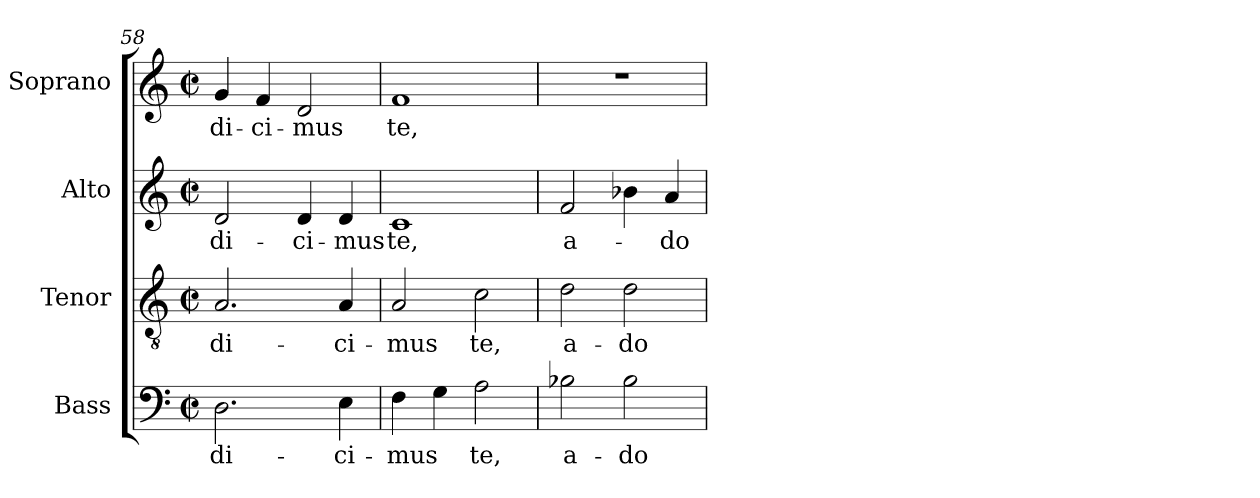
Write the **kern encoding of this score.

**kern	**text	**kern	**text	**kern	**text	**kern	**text
*part4	*part4	*part3	*part3	*part2	*part2	*part1	*part1
*staff4	*staff4	*staff3	*staff3	*staff2	*staff2	*staff1	*staff1
*I"Bass	*	*I"Tenor	*	*I"Alto	*	*I"Soprano	*
*clefF4	*	*clefGv2	*	*clefG2	*	*clefG2	*
*k[]	*	*k[]	*	*k[]	*	*k[]	*
*C:	*	*C:	*	*C:	*	*C:	*
*M2/2	*	*M2/2	*	*M2/2	*	*M2/2	*
*met(c|)	*	*met(c|)	*	*met(c|)	*	*met(c|)	*
=58	=58	=58	=58	=58	=58	=58	=58
2.D\	-di-	2.A/	-di-	2d/	-di-	4g/	-di-
.	.	.	.	.	.	4f/	-ci-
.	.	.	.	4d/	-ci-	2d/	-mus
4E\	-ci-	4A/	-ci-	4d/	-mus	.	.
=59	=59	=59	=59	=59	=59	=59	=59
4F\	-mus	2A/	-mus	1c	te,	1f	te,
4G\	.	.	.	.	.	.	.
2A\	te,	2c\	te,	.	.	.	.
!!LO:LB:g=z
=60	=60	=60	=60	=60	=60	=60	=60
2B-X\	a-	2d\	a-	2f/	a-	1r	.
2B-\	-do-	2d\	-do-	4b-X\	.	.	.
.	.	.	.	4a/	-do-	.	.
=	=	=	=	=	=	=	=
*-	*-	*-	*-	*-	*-	*-	*-
